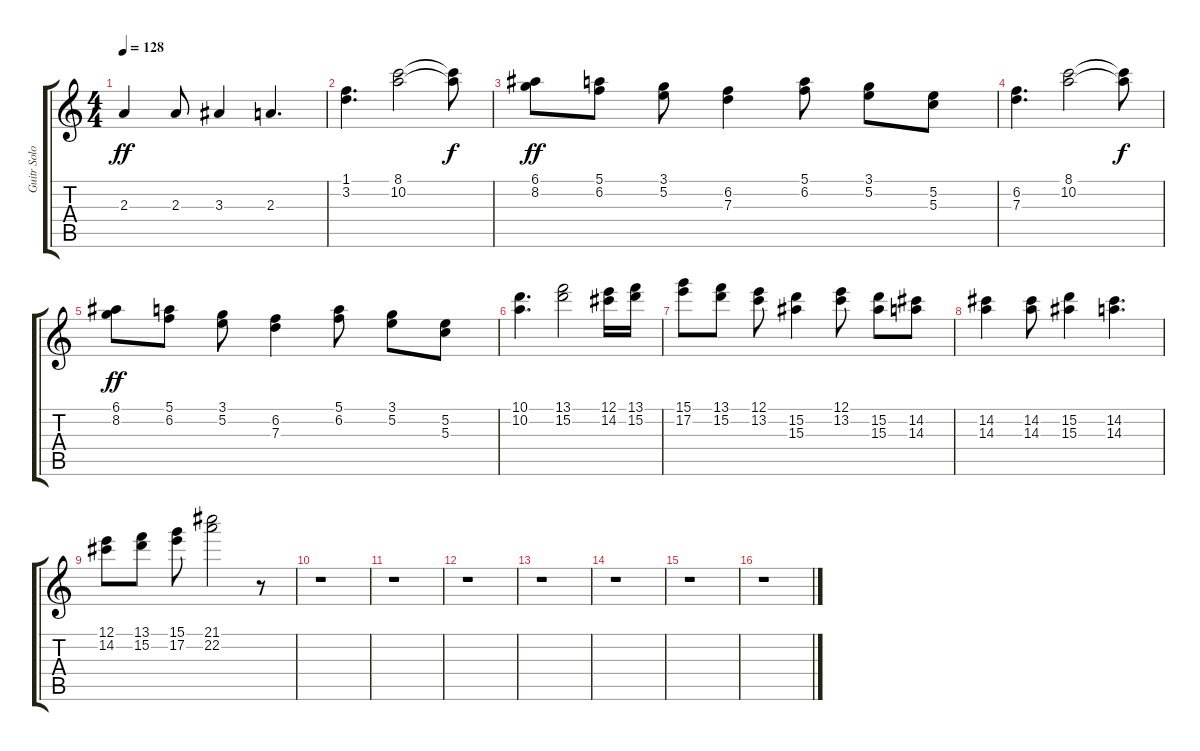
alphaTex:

\track ("Guitr Solo" "Guitr Solo") {instrument overdrivenguitar}
\staff {score tabs}
\tuning (E4 B3 G3 D3 A2 E2) {hide}
\ts (4 4)
\tempo 128
\clef g2
\ks c
2.3.4{dy ff} 2.3.8 3.3.4 2.3.4{d} |
(1.1 3.2).4{d} (8.1 10.2).2 (8.1{t} 10.2{t}).8{dy f} |
(6.1 8.2).8{dy ff} (5.1 6.2).8 (3.1 5.2).8 (6.2 7.3).4 (5.1 6.2).8 (3.1 5.2).8 (5.2 5.3).8 |
(6.2 7.3).4{d} (8.1 10.2).2 (8.1{t} 10.2{t}).8{dy f} |
(6.1 8.2).8{dy ff} (5.1 6.2).8 (3.1 5.2).8 (6.2 7.3).4 (5.1 6.2).8 (3.1 5.2).8 (5.2 5.3).8 |
(10.1 10.2).4{d} (13.1 15.2).2 (12.1 14.2).16 (13.1 15.2).16 |
(15.1 17.2).8 (13.1 15.2).8 (12.1 13.2).8 (15.2 15.3).4 (12.1 13.2).8 (15.2 15.3).8 (14.2 14.3).8 |
(14.2 14.3).4 (14.2 14.3).8 (15.2 15.3).4 (14.2 14.3).4{d} |
(12.1 14.2).8 (13.1 15.2).8 (15.1 17.2).8 (21.1 22.2).2 r.8 |
r.1 |
r.1 |
r.1 |
r.1 |
r.1 |
r.1 |
r.1
